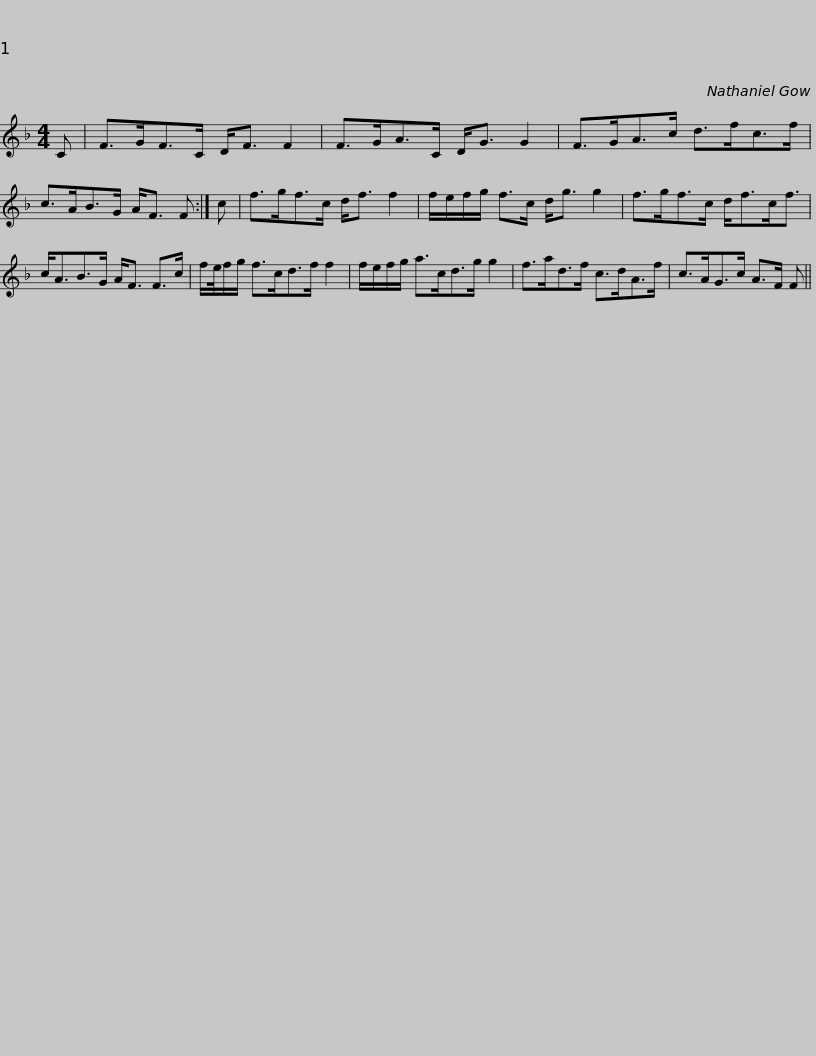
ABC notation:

X:1
L:1/8
M:4/4
I:linebreak $
K:F
V:1 treble
V:1
 C | F>GF>C D<F F2 | F>GA>C D<G G2 | F>GA>c d>fc>f | c>AB>G A<F F :| %5
 c |$ f>gf>c d<f f2 | f/e/f/g/ f>c d<g g2 | f>gf>c d<fc<f | c<AB>G A<F F>c |$ %10
 f/e/4f/g/ f>cd>f f2 | f/e/f/g/ a>cd>g g2 | f>ad>f c>dA>f | c>AG>c A>F F || %14
